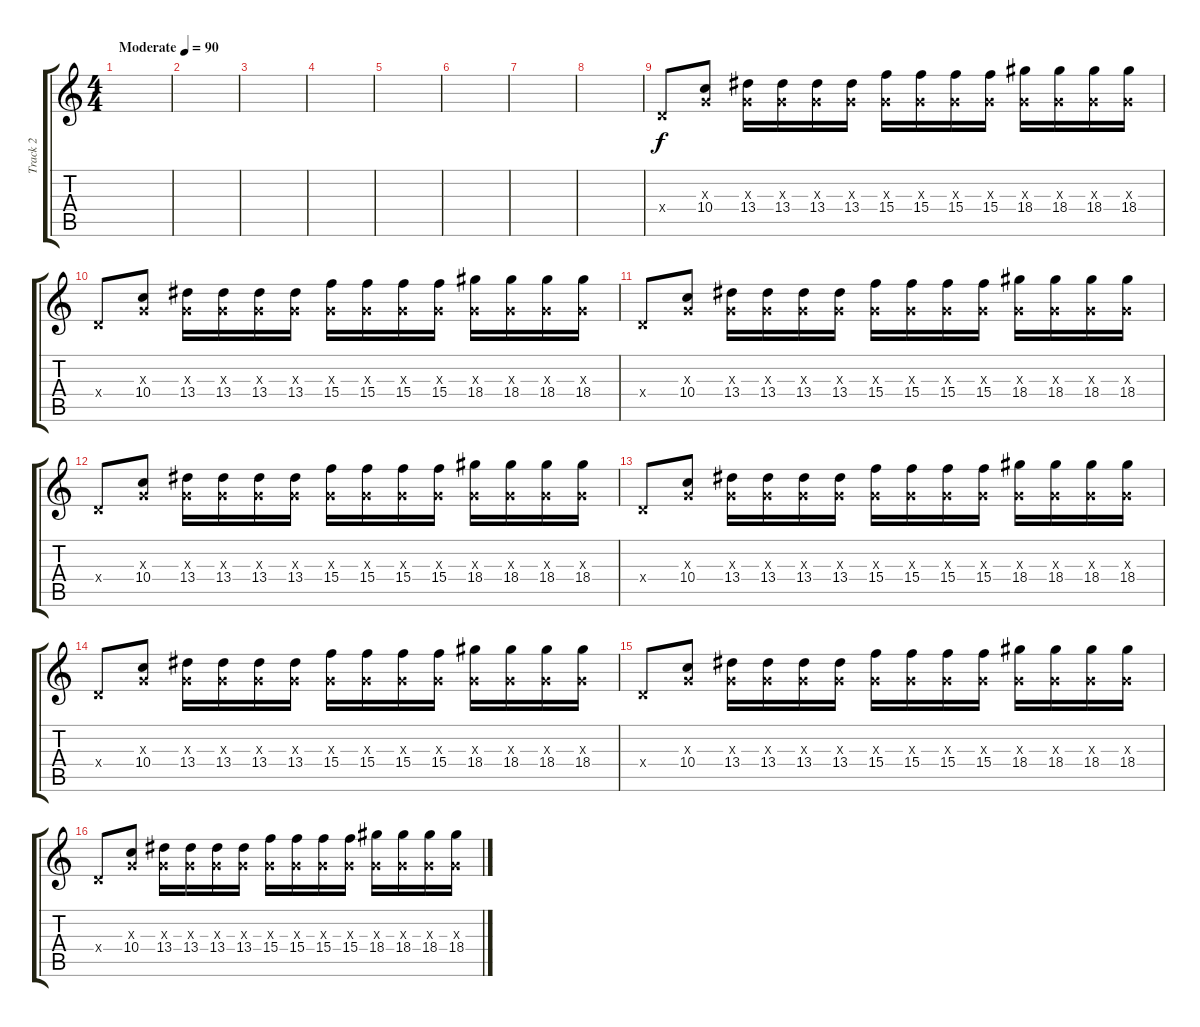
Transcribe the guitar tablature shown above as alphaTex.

\track ("Track 2" "Track 2") {instrument overdrivenguitar}
\staff {score tabs}
\tuning (E4 B3 G3 D3 A2 E2) {hide}
\ts (4 4)
\tempo (90 "Moderate")
\clef g2
\ks c
|
|
|
|
|
|
|
|
0.4{x}.8 (0.3{x} 10.4).8 (0.3{x} 13.4).16 (0.3{x} 13.4).16 (0.3{x} 13.4).16 (0.3{x} 13.4).16 (0.3{x} 15.4).16 (0.3{x} 15.4).16 (0.3{x} 15.4).16 (0.3{x} 15.4).16 (0.3{x} 18.4).16 (0.3{x} 18.4).16 (0.3{x} 18.4).16 (0.3{x} 18.4).16 |
0.4{x}.8 (0.3{x} 10.4).8 (0.3{x} 13.4).16 (0.3{x} 13.4).16 (0.3{x} 13.4).16 (0.3{x} 13.4).16 (0.3{x} 15.4).16 (0.3{x} 15.4).16 (0.3{x} 15.4).16 (0.3{x} 15.4).16 (0.3{x} 18.4).16 (0.3{x} 18.4).16 (0.3{x} 18.4).16 (0.3{x} 18.4).16 |
0.4{x}.8 (0.3{x} 10.4).8 (0.3{x} 13.4).16 (0.3{x} 13.4).16 (0.3{x} 13.4).16 (0.3{x} 13.4).16 (0.3{x} 15.4).16 (0.3{x} 15.4).16 (0.3{x} 15.4).16 (0.3{x} 15.4).16 (0.3{x} 18.4).16 (0.3{x} 18.4).16 (0.3{x} 18.4).16 (0.3{x} 18.4).16 |
0.4{x}.8 (0.3{x} 10.4).8 (0.3{x} 13.4).16 (0.3{x} 13.4).16 (0.3{x} 13.4).16 (0.3{x} 13.4).16 (0.3{x} 15.4).16 (0.3{x} 15.4).16 (0.3{x} 15.4).16 (0.3{x} 15.4).16 (0.3{x} 18.4).16 (0.3{x} 18.4).16 (0.3{x} 18.4).16 (0.3{x} 18.4).16 |
0.4{x}.8 (0.3{x} 10.4).8 (0.3{x} 13.4).16 (0.3{x} 13.4).16 (0.3{x} 13.4).16 (0.3{x} 13.4).16 (0.3{x} 15.4).16 (0.3{x} 15.4).16 (0.3{x} 15.4).16 (0.3{x} 15.4).16 (0.3{x} 18.4).16 (0.3{x} 18.4).16 (0.3{x} 18.4).16 (0.3{x} 18.4).16 |
0.4{x}.8 (0.3{x} 10.4).8 (0.3{x} 13.4).16 (0.3{x} 13.4).16 (0.3{x} 13.4).16 (0.3{x} 13.4).16 (0.3{x} 15.4).16 (0.3{x} 15.4).16 (0.3{x} 15.4).16 (0.3{x} 15.4).16 (0.3{x} 18.4).16 (0.3{x} 18.4).16 (0.3{x} 18.4).16 (0.3{x} 18.4).16 |
0.4{x}.8 (0.3{x} 10.4).8 (0.3{x} 13.4).16 (0.3{x} 13.4).16 (0.3{x} 13.4).16 (0.3{x} 13.4).16 (0.3{x} 15.4).16 (0.3{x} 15.4).16 (0.3{x} 15.4).16 (0.3{x} 15.4).16 (0.3{x} 18.4).16 (0.3{x} 18.4).16 (0.3{x} 18.4).16 (0.3{x} 18.4).16 |
0.4{x}.8 (0.3{x} 10.4).8 (0.3{x} 13.4).16 (0.3{x} 13.4).16 (0.3{x} 13.4).16 (0.3{x} 13.4).16 (0.3{x} 15.4).16 (0.3{x} 15.4).16 (0.3{x} 15.4).16 (0.3{x} 15.4).16 (0.3{x} 18.4).16 (0.3{x} 18.4).16 (0.3{x} 18.4).16 (0.3{x} 18.4).16
